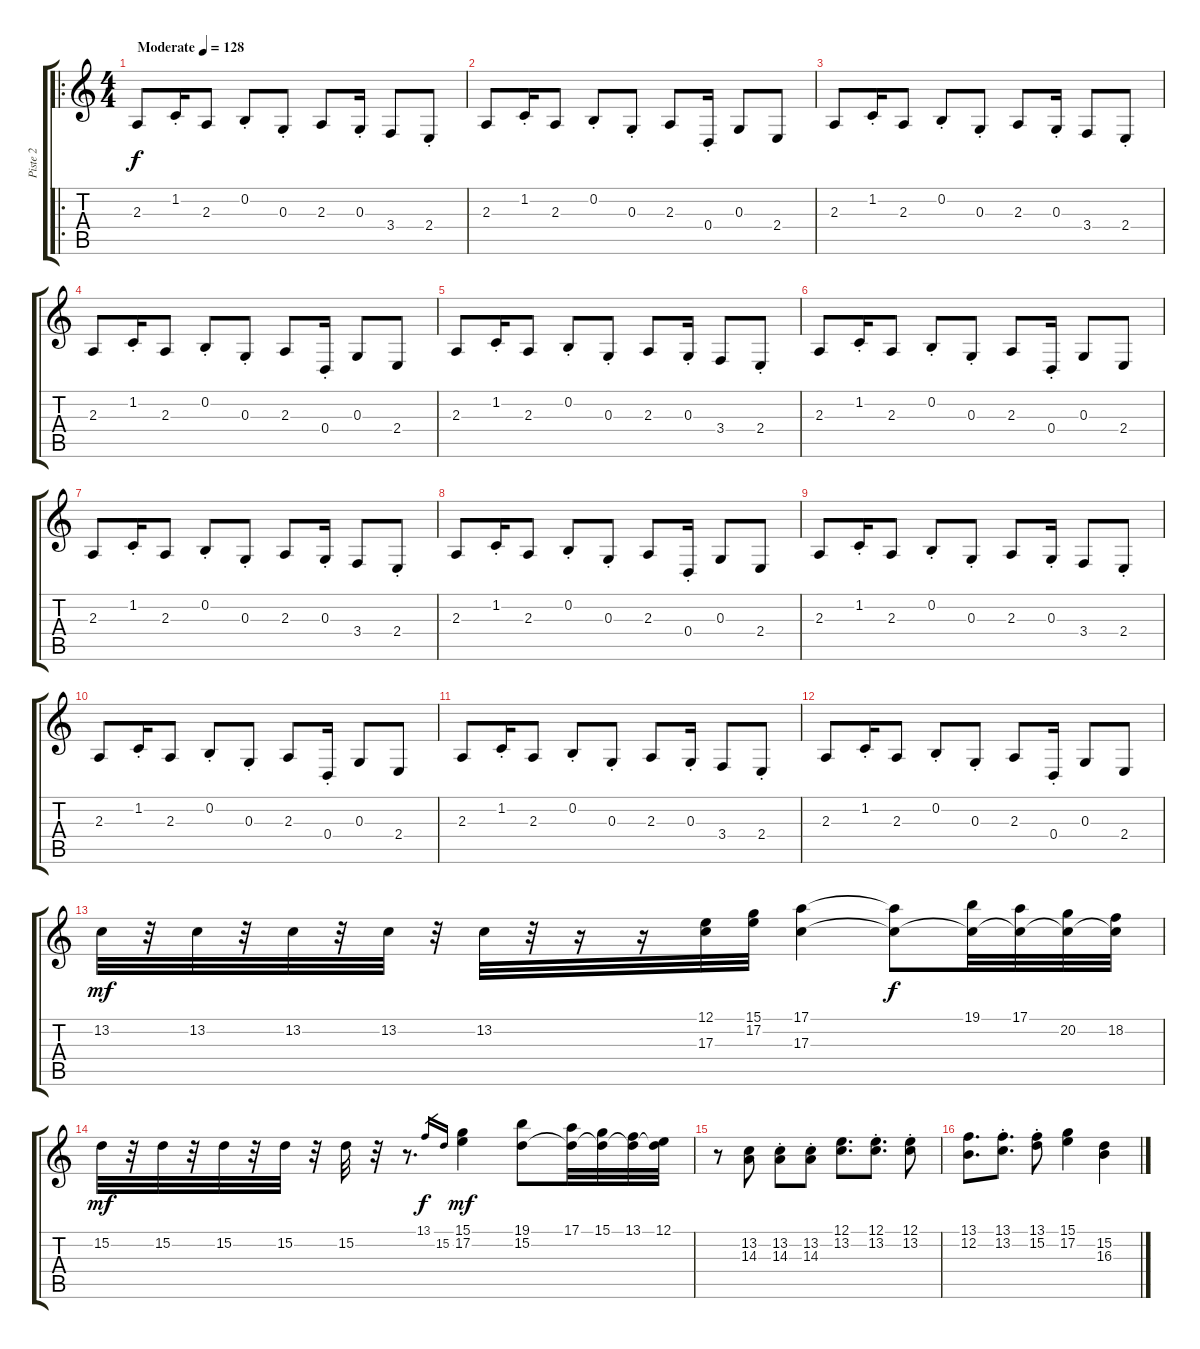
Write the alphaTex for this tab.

\track ("Piste 2" "Piste 2") {instrument synthbrass1}
\staff {score tabs}
\tuning (E4 B3 G3 D3 A2 E2) {hide}
\ro
\ts (4 4)
\tempo (128 "Moderate")
\clef g2
\ks c
2.3.8{dy f instrument synthbrass1} 1.2{st}.16 2.3.8 0.2{st}.8 0.3{st}.8 2.3.8 0.3{st}.16 3.4.8 2.4{st}.8 |
2.3.8 1.2{st}.16 2.3.8 0.2{st}.8 0.3{st}.8 2.3.8 0.4{st}.16 0.3.8 2.4.8 |
2.3.8 1.2{st}.16 2.3.8 0.2{st}.8 0.3{st}.8 2.3.8 0.3{st}.16 3.4.8 2.4{st}.8 |
2.3.8 1.2{st}.16 2.3.8 0.2{st}.8 0.3{st}.8 2.3.8 0.4{st}.16 0.3.8 2.4.8 |
2.3.8 1.2{st}.16 2.3.8 0.2{st}.8 0.3{st}.8 2.3.8 0.3{st}.16 3.4.8 2.4{st}.8 |
2.3.8 1.2{st}.16 2.3.8 0.2{st}.8 0.3{st}.8 2.3.8 0.4{st}.16 0.3.8 2.4.8 |
2.3.8 1.2{st}.16 2.3.8 0.2{st}.8 0.3{st}.8 2.3.8 0.3{st}.16 3.4.8 2.4{st}.8 |
2.3.8 1.2{st}.16 2.3.8 0.2{st}.8 0.3{st}.8 2.3.8 0.4{st}.16 0.3.8 2.4.8 |
2.3.8 1.2{st}.16 2.3.8 0.2{st}.8 0.3{st}.8 2.3.8 0.3{st}.16 3.4.8 2.4{st}.8 |
2.3.8 1.2{st}.16 2.3.8 0.2{st}.8 0.3{st}.8 2.3.8 0.4{st}.16 0.3.8 2.4.8 |
2.3.8 1.2{st}.16 2.3.8 0.2{st}.8 0.3{st}.8 2.3.8 0.3{st}.16 3.4.8 2.4{st}.8 |
2.3.8 1.2{st}.16 2.3.8 0.2{st}.8 0.3{st}.8 2.3.8 0.4{st}.16 0.3.8 2.4.8 |
13.2.32{dy mf} r.32 13.2.32 r.32 13.2.32 r.32 13.2.32 r.32 13.2.32 r.32 r.16 r.16 (12.1 17.3).32 (15.1 17.2).32 (17.1 17.3).4 (17.1{t} 17.3{t}).8{dy f} (19.1 17.3{t}).32 (17.1 17.3{t}).32 (20.2 17.3{t}).32 (18.2 17.3{t}).32 |
15.2.32{dy mf} r.32 15.2.32 r.32 15.2.32 r.32 15.2.32 r.32 15.2.32 r.32 r.8{d} 13.1.16{gr dy f} 15.2.16{gr} (15.1 17.2).4{dy mf} (19.1 15.2).8 (17.1 15.2{t}).32 (15.1 15.2{t}).32 (13.1 15.2{t}).32 (12.1 15.2{t}).32 |
r.8 (13.2 14.3).8 (13.2{st} 14.3{st}).8 (13.2{st} 14.3{st}).8 (12.1 13.2).8{d} (12.1{st} 13.2{st}).8{d} (12.1{st} 13.2{st}).8 |
(13.1 12.2).8{d} (13.1{st} 13.2{st}).8{d} (13.1{st} 15.2{st}).8 (15.1 17.2).4 (15.2 16.3).4
